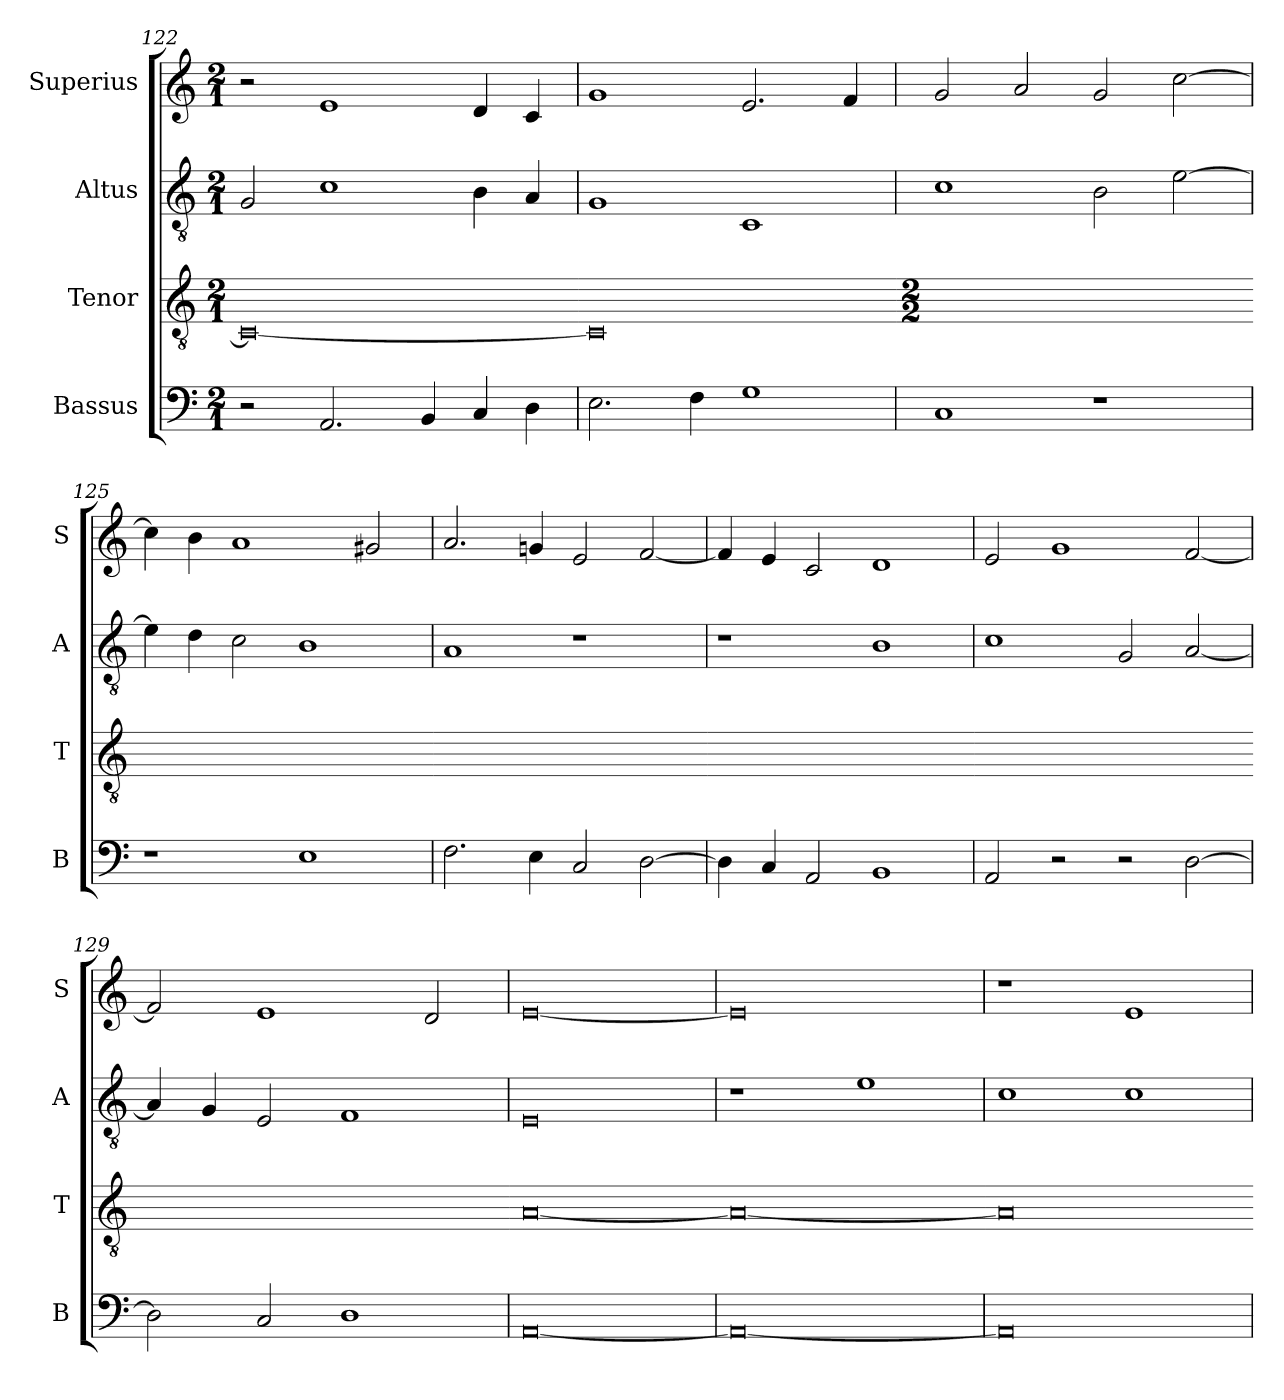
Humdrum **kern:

**kern	**kern	**kern	**kern
*part4	*part3	*part2	*part1
*staff4	*staff3	*staff2	*staff1
*I"Bassus	*I"Tenor	*I"Altus	*I"Superius
*I'B	*I'T	*I'A	*I'S
*clefF4	*clefGv2	*clefGv2	*clefG2
*k[]	*k[]	*k[]	*k[]
*M2/1	*M2/1	*M2/1	*M2/1
=122	=122	=122	=122
2r	0C/_	2G/	2r
2.AA/	.	1c	1e
4BB/	.	.	.
4C/	.	4B\	4d/
4D\	.	4A/	4c/
=123	=123-	=123	=123
2.E\	0C/]	1G	1g
4F\	.	.	.
1G	.	1C	2.e/
.	.	.	4f/
=124	=124-	=124	=124
*	*M2/2	*	*
1C	0r	1c	2g/
.	.	.	2a/
1r	.	2B\	2g/
.	.	[2e\	[2cc\
=125	=125-	=125	=125
1r	0ryy	4e\]	4cc\]
.	.	4d\	4b\
.	.	2c\	1a
1E	.	1B	.
.	.	.	2g#X/
=126	=126-	=126	=126
2.F\	0ryy	1A	2.a/
4E\	.	.	4gn/
2C/	.	1r	2e/
[2D\	.	.	[2f/
=127	=127-	=127	=127
4D\]	0ryy	1r	4f/]
4C/	.	.	4e/
2AA/	.	.	2c/
1BB	.	1B	1d
=128	=128-	=128	=128
2AA/	0ryy	1c	2e/
2r	.	.	1g
2r	.	2G/	.
[2D\	.	[2A/	[2f/
=129	=129-	=129	=129
2D\]	0ryy	4A/]	2f/]
.	.	4G/	.
2C/	.	2E/	1e
1D	.	1F	.
.	.	.	2d/
=130	=130-	=130	=130
[0AA	[0A	0E	[0e
=131	=131-	=131	=131
0AA_	0A_	1r	0e]
.	.	1e	.
=132	=132-	=132	=132
0AA]	0A]	1c	1r
.	.	1c	1e
=	=-	=	=
*-	*-	*-	*-
